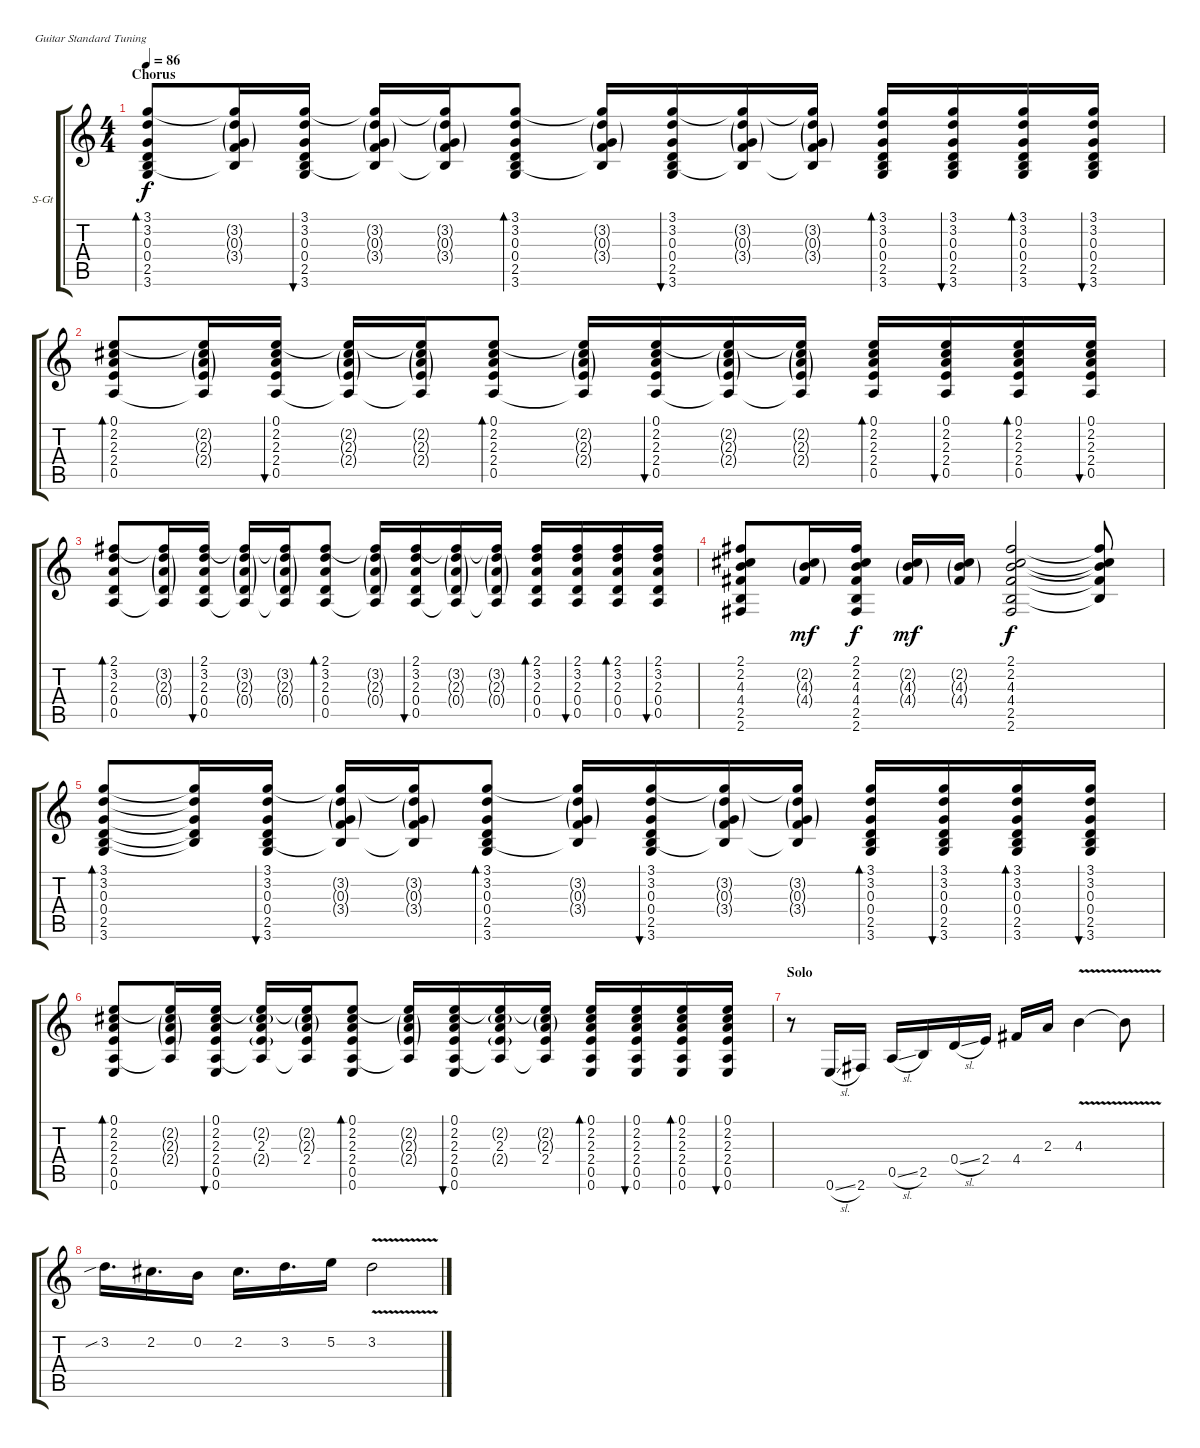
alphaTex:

\defaultSystemsLayout 4
\bracketExtendMode groupsimilarinstruments
\firstSystemTrackNameOrientation horizontal
\otherSystemsTrackNameOrientation horizontal
\track ("Padge" "S-Gt") {instrument acousticguitarsteel}
\staff {score tabs}
\tuning (E4 B3 G3 D3 A2 E2)
\ts (4 4)
\section ("" "Chorus")
\tempo 86
\clef g2
\scale
0.333333
\ks c
(3.1 3.2 0.3 0.4 2.5 3.6).8{bd 60 dy f} (3.1{t} 3.2{g} 0.3{g} 3.4{g} 2.5{t}).16 (3.1 3.2 0.3 0.4 2.5 3.6).16{bu 60} (3.1{t} 3.2{g} 0.3{g} 3.4{g} 2.5{t}).16 (3.1{t} 3.2{g} 0.3{g} 3.4{g} 2.5{t}).16 (3.1 3.2 0.3 0.4 2.5 3.6).8{bd 60} (3.1{t} 3.2{g} 0.3{g} 3.4{g} 2.5{t}).16 (3.1 3.2 0.3 0.4 2.5 3.6).16{bu 60} (3.1{t} 3.2{g} 0.3{g} 3.4{g} 2.5{t}).16 (3.1{t} 3.2{g} 0.3{g} 3.4{g} 2.5{t}).16 (3.1 3.2 0.3 0.4 2.5 3.6).16{bd 60} (3.1 3.2 0.3 0.4 2.5 3.6).16{bu 60} (3.1 3.2 0.3 0.4 2.5 3.6).16{bd 60} (3.1 3.2 0.3 0.4 2.5 3.6).16{bu 60} |
\scale
0.333333 (0.1 2.2 2.3 2.4 0.5).8{bd 60} (0.1{t} 2.2{g} 2.3{g} 2.4{g} 0.5{t}).16 (0.1 2.2 2.3 2.4 0.5).16{bu 60} (0.1{t} 2.2{g} 2.3{g} 2.4{g} 0.5{t}).16 (0.1{t} 2.2{g} 2.3{g} 2.4{g} 0.5{t}).16 (0.1 2.2 2.3 2.4 0.5).8{bd 60} (0.1{t} 2.2{g} 2.3{g} 2.4{g} 0.5{t}).16 (0.1 2.2 2.3 2.4 0.5).16{bu 60} (0.1{t} 2.2{g} 2.3{g} 2.4{g} 0.5{t}).16 (0.1{t} 2.2{g} 2.3{g} 2.4{g} 0.5{t}).16 (0.1 2.2 2.3 2.4 0.5).16{bd 60} (0.1 2.2 2.3 2.4 0.5).16{bu 60} (0.1 2.2 2.3 2.4 0.5).16{bd 60} (0.1 2.2 2.3 2.4 0.5).16{bu 60} |
\scale
0.333333 (2.1 3.2 2.3 0.4 0.5).8{bd 60} (2.1{t} 3.2{g} 2.3{g} 0.4{g} 0.5{t}).16 (2.1 3.2 2.3 0.4 0.5).16{bu 60} (2.1{t} 3.2{g} 2.3{g} 0.4{g} 0.5{t}).16 (2.1{t} 3.2{g} 2.3{g} 0.4{g} 0.5{t}).16 (2.1 3.2 2.3 0.4 0.5).8{bd 60} (2.1{t} 3.2{g} 2.3{g} 0.4{g} 0.5{t}).16 (2.1 3.2 2.3 0.4 0.5).16{bu 60} (2.1{t} 3.2{g} 2.3{g} 0.4{g} 0.5{t}).16 (2.1{t} 3.2{g} 2.3{g} 0.4{g} 0.5{t}).16 (2.1 3.2 2.3 0.4 0.5).16{bd 60} (2.1 3.2 2.3 0.4 0.5).16{bu 60} (2.1 3.2 2.3 0.4 0.5).16{bd 60} (2.1 3.2 2.3 0.4 0.5).16{bu 60} |
\scale
0.333333 (2.1 2.2 4.3 4.4 2.5 2.6).8 (2.2{g} 4.3{g} 4.4{g}).16{dy mf} (2.1 2.2 4.3 4.4 2.5 2.6).16{dy f} (2.2{g} 4.3{g} 4.4{g}).16{dy mf} (2.2{g} 4.3{g} 4.4{g}).16 (2.1 2.2 4.3 4.4 2.5 2.6).2{dy f} (2.1{t} 2.2{t} 4.3{t} 4.4{t} 2.5{t}).8 |
\scale
0.333333 (3.1 3.2 0.3 0.4 2.5 3.6).8{bd 60} (3.1{t} 3.2{t} 0.3{t} 0.4{t} 2.5{t}).16 (3.1 3.2 0.3 0.4 2.5 3.6).16{bu 60} (3.1{t} 3.2{g} 0.3{g} 3.4{g} 2.5{t}).16 (3.1{t} 3.2{g} 0.3{g} 3.4{g} 2.5{t}).16 (3.1 3.2 0.3 0.4 2.5 3.6).8{bd 60} (3.1{t} 3.2{g} 0.3{g} 3.4{g} 2.5{t}).16 (3.1 3.2 0.3 0.4 2.5 3.6).16{bu 60} (3.1{t} 3.2{g} 0.3{g} 3.4{g} 2.5{t}).16 (3.1{t} 3.2{g} 0.3{g} 3.4{g} 2.5{t}).16 (3.1 3.2 0.3 0.4 2.5 3.6).16{bd 60} (3.1 3.2 0.3 0.4 2.5 3.6).16{bu 60} (3.1 3.2 0.3 0.4 2.5 3.6).16{bd 60} (3.1 3.2 0.3 0.4 2.5 3.6).16{bu 60} |
\scale
0.333333 (0.1 2.2 2.3 2.4 0.5 0.6).8{bd 60} (0.1{t} 2.2{g} 2.3{g} 2.4{g} 0.5{t}).16 (0.1 2.2 2.3 2.4 0.5 0.6).16{bu 60} (0.1{t} 2.2{g} 2.3 2.4{g} 0.5{t}).16 (0.1{t} 2.2{g} 2.3{g} 2.4 0.5{t}).16 (0.1 2.2 2.3 2.4 0.5 0.6).8{bd 60} (0.1{t} 2.2{g} 2.3{g} 2.4{g} 0.5{t}).16 (0.1 2.2 2.3 2.4 0.5 0.6).16{bu 60} (0.1{t} 2.2{g} 2.3 2.4{g} 0.5{t}).16 (0.1{t} 2.2{g} 2.3{g} 2.4 0.5{t}).16 (0.1 2.2 2.3 2.4 0.5 0.6).16{bd 60} (0.1 2.2 2.3 2.4 0.5 0.6).16{bu 60} (0.1 2.2 2.3 2.4 0.5 0.6).16{bd 60} (0.1 2.2 2.3 2.4 0.5 0.6).16{bu 60} |
\section ("" "Solo")
\scale
0.333333 r.8 0.6{sl}.16 2.6.16 0.5{sl}.16 2.5.16 0.4{sl}.16 2.4.16 4.4.16 2.3.16 4.3{v}.4 4.3{v t}.8 |
\scale
0.333333 3.2{sib}.16{d} 2.2.16{d} 0.2.16 2.2.16{d} 3.2.16{d} 5.2.16 3.2{v}.2
